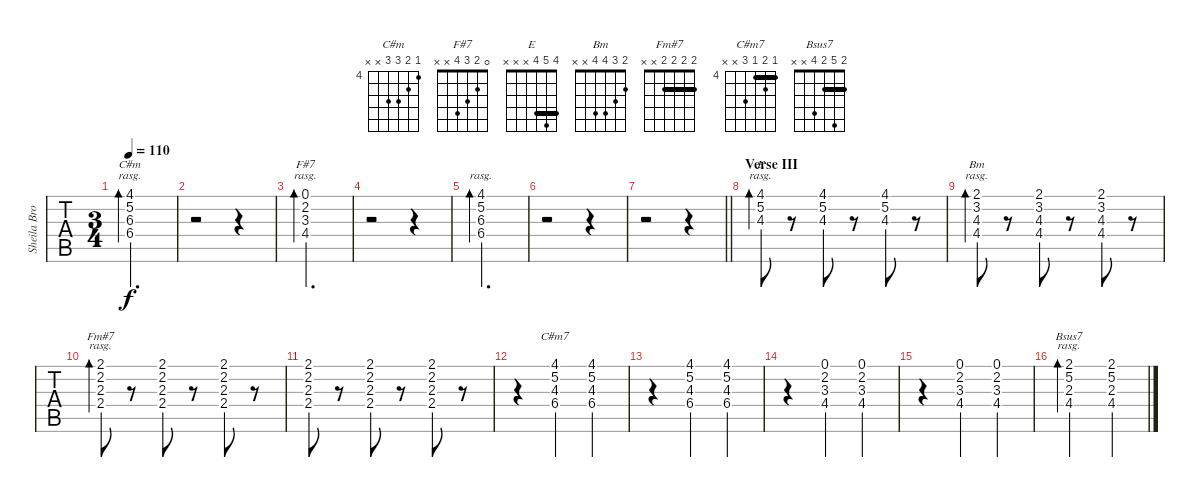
\track ("Sheila Bromberrg's harp arr. for guitar" "Sheila Bro") {instrument orchestralharp}
\staff {tabs}
\tuning (E4 B3 G3 D3 A2 E2) {hide}
\chord ("C#m" 4 5 6 6 x x) {firstfret 4}
\chord ("F#7" 0 2 3 4 x x)
\chord ("E" 4 5 4 x x x) {barre 4}
\chord ("Bm" 2 3 4 4 x x)
\chord ("Fm#7" 2 2 2 2 x x) {barre 2}
\chord ("C#m7" 4 5 4 6 x x) {firstfret 4 barre 4}
\chord ("Bsus7" 2 5 2 4 x x) {barre 2}
\ts (3 4)
\tempo 110
\clef g2
\ks e
(4.1 5.2 6.3 6.4).2{d bd 60 ch "C#m" rasg ii dy f} |
r.2 r.4 |
(0.1 2.2 3.3 4.4).2{d bd 60 ch "F#7" rasg ii} |
r.2 r.4 |
(4.1 5.2 6.3 6.4).2{d bd 60 rasg ii} |
r.2 r.4 |
\barLineRight lightlight
r.2 r.4 |
\section ("" "Verse III")
(4.1 5.2 4.3).8{bd 60 ch "E" rasg ii} r.8 (4.1 5.2 4.3).8 r.8 (4.1 5.2 4.3).8 r.8 |
(2.1 3.2 4.3 4.4).8{bd 60 ch "Bm" rasg ii} r.8 (2.1 3.2 4.3 4.4).8 r.8 (2.1 3.2 4.3 4.4).8 r.8 |
(2.1 2.2 2.3 2.4).8{bd 60 ch "Fm#7" rasg ii} r.8 (2.1 2.2 2.3 2.4).8 r.8 (2.1 2.2 2.3 2.4).8 r.8 |
(2.1 2.2 2.3 2.4).8 r.8 (2.1 2.2 2.3 2.4).8 r.8 (2.1 2.2 2.3 2.4).8 r.8 |
r.4 (4.1 5.2 4.3 6.4).4{ch "C#m7"} (4.1 5.2 4.3 6.4).4 |
r.4 (4.1 5.2 4.3 6.4).4 (4.1 5.2 4.3 6.4).4 |
r.4 (0.1 2.2 3.3 4.4).4 (0.1 2.2 3.3 4.4).4 |
r.4 (0.1 2.2 3.3 4.4).4 (0.1 2.2 3.3 4.4).4 |
(2.1 5.2 2.3 4.4).2{bd 60 ch "Bsus7" rasg ii} (2.1 5.2 2.3 4.4).4
